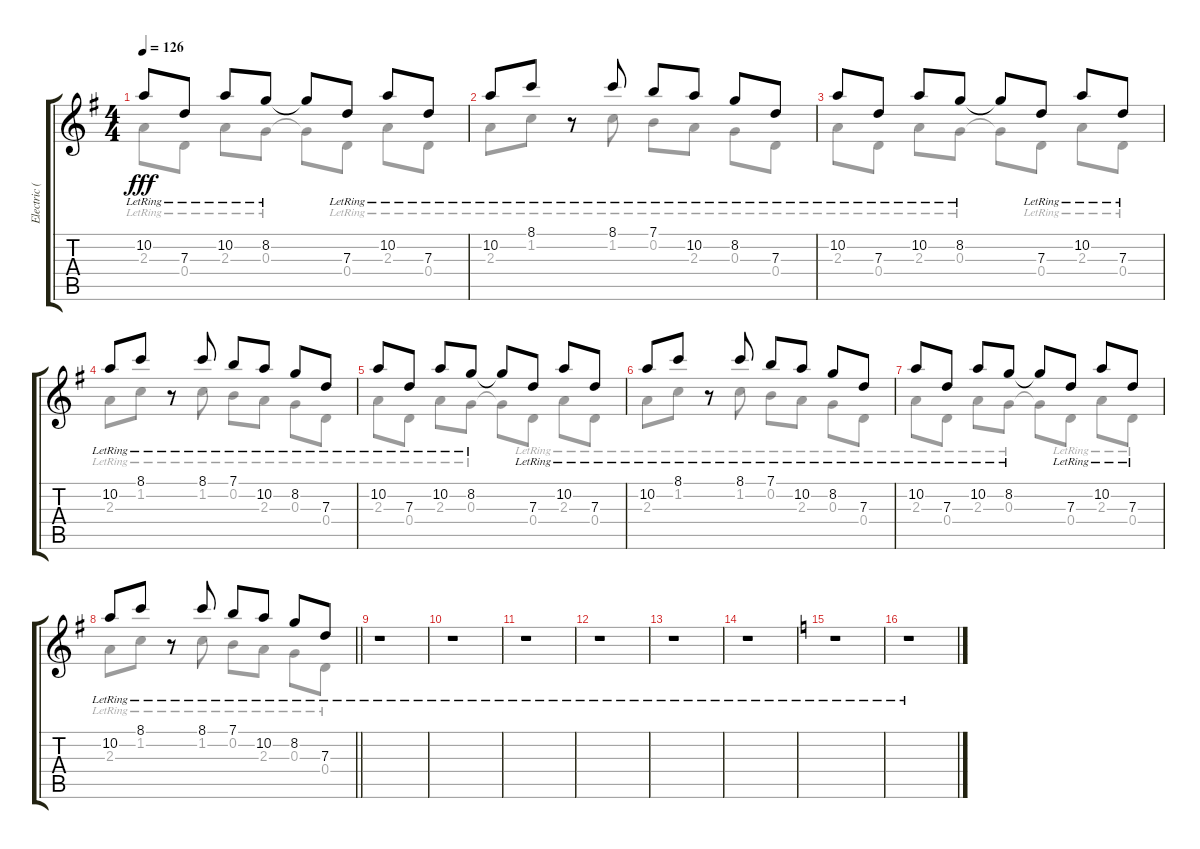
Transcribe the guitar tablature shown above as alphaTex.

\track ("Electric (clean #1)" "Electric (") {instrument electricguitarclean}
\staff {score tabs}
\tuning (E4 B3 G3 D3 A2 E2) {hide}
\voice
\ts (4 4)
\tempo 126
\clef g2
\ks g
10.2{lr}.8{dy fff} 7.3{lr}.8 10.2{lr}.8 8.2{lr}.8 8.2{t}.8 7.3{lr}.8 10.2{lr}.8 7.3{lr}.8 |
10.2{lr}.8 8.1{lr}.8 r.8 8.1{lr}.8 7.1{lr}.8 10.2{lr}.8 8.2{lr}.8 7.3{lr}.8 |
10.2{lr}.8 7.3{lr}.8 10.2{lr}.8 8.2{lr}.8 8.2{t}.8 7.3{lr}.8 10.2{lr}.8 7.3{lr}.8 |
10.2{lr}.8 8.1{lr}.8 r.8 8.1{lr}.8 7.1{lr}.8 10.2{lr}.8 8.2{lr}.8 7.3{lr}.8 |
10.2{lr}.8 7.3{lr}.8 10.2{lr}.8 8.2{lr}.8 8.2{t}.8 7.3{lr}.8 10.2{lr}.8 7.3{lr}.8 |
10.2{lr}.8 8.1{lr}.8 r.8 8.1{lr}.8 7.1{lr}.8 10.2{lr}.8 8.2{lr}.8 7.3{lr}.8 |
10.2{lr}.8 7.3{lr}.8 10.2{lr}.8 8.2{lr}.8 8.2{t}.8 7.3{lr}.8 10.2{lr}.8 7.3{lr}.8 |
\barLineRight lightlight
10.2{lr}.8 8.1{lr}.8 r.8 8.1{lr}.8 7.1{lr}.8 10.2{lr}.8 8.2{lr}.8 7.3{lr}.8 |
r.1 |
r.1 |
r.1 |
r.1 |
r.1 |
r.1 |
\ks c
r.1 |
r.1
\voice
\clef g2
\ottava regular
\simile none
\ks g
2.3{lr}.8{dy fff} 0.4{lr}.8 2.3{lr}.8 0.3{lr}.8 0.3{t}.8 0.4{lr}.8 2.3{lr}.8 0.4{lr}.8 |
2.3{lr}.8 1.2{lr}.8 r.8 1.2{lr}.8 0.2{lr}.8 2.3{lr}.8 0.3{lr}.8 0.4{lr}.8 |
2.3{lr}.8 0.4{lr}.8 2.3{lr}.8 0.3{lr}.8 0.3{t}.8 0.4{lr}.8 2.3{lr}.8 0.4{lr}.8 |
2.3{lr}.8 1.2{lr}.8 r.8 1.2{lr}.8 0.2{lr}.8 2.3{lr}.8 0.3{lr}.8 0.4{lr}.8 |
2.3{lr}.8 0.4{lr}.8 2.3{lr}.8 0.3{lr}.8 0.3{t}.8 0.4{lr}.8 2.3{lr}.8 0.4{lr}.8 |
2.3{lr}.8 1.2{lr}.8 r.8 1.2{lr}.8 0.2{lr}.8 2.3{lr}.8 0.3{lr}.8 0.4{lr}.8 |
2.3{lr}.8 0.4{lr}.8 2.3{lr}.8 0.3{lr}.8 0.3{t}.8 0.4{lr}.8 2.3{lr}.8 0.4{lr}.8 |
\barLineRight lightlight
2.3{lr}.8 1.2{lr}.8 r.8 1.2{lr}.8 0.2{lr}.8 2.3{lr}.8 0.3{lr}.8 0.4{lr}.8 |
|
|
|
|
|
|
\ks c
|
